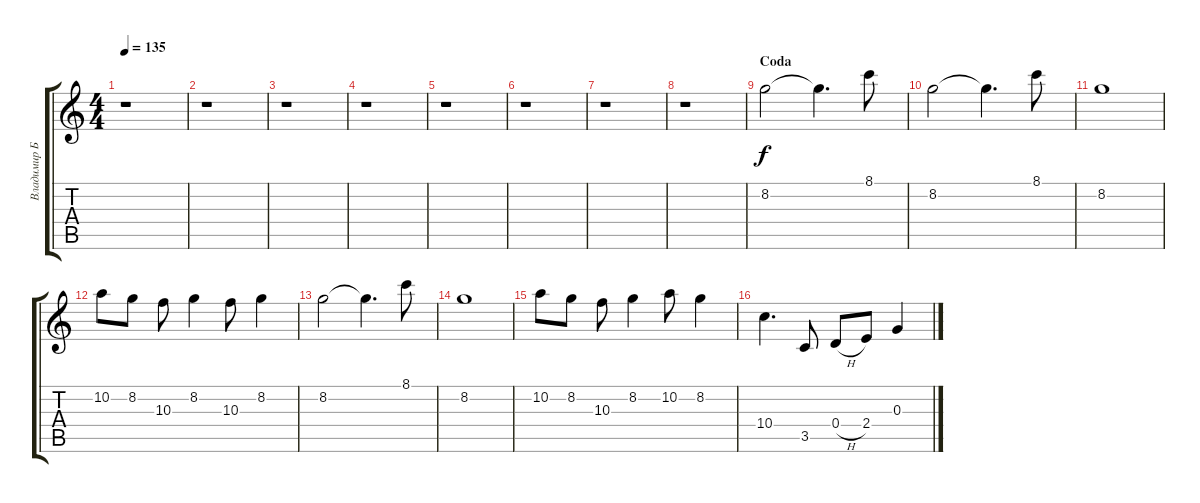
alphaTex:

\track ("Владимир Бегунов" "Владимир Б") {instrument electricguitarclean}
\staff {score tabs}
\tuning (E4 B3 G3 D3 A2 E2) {hide}
\ts (4 4)
\tempo 135
\clef g2
\ks c
r.1{dy f} |
r.1 |
r.1 |
r.1 |
r.1 |
r.1 |
r.1 |
r.1 |
\section ("" "Coda")
8.2.2 8.2{t}.4{d} 8.1.8 |
8.2.2 8.2{t}.4{d} 8.1.8 |
8.2.1 |
10.2.8 8.2.8 10.3.8 8.2.4 10.3.8 8.2.4 |
8.2.2 8.2{t}.4{d} 8.1.8 |
8.2.1 |
10.2.8 8.2.8 10.3.8 8.2.4 10.2.8 8.2.4 |
10.4.4{d} 3.5.8 0.4{h}.8 2.4.8 0.3.4
